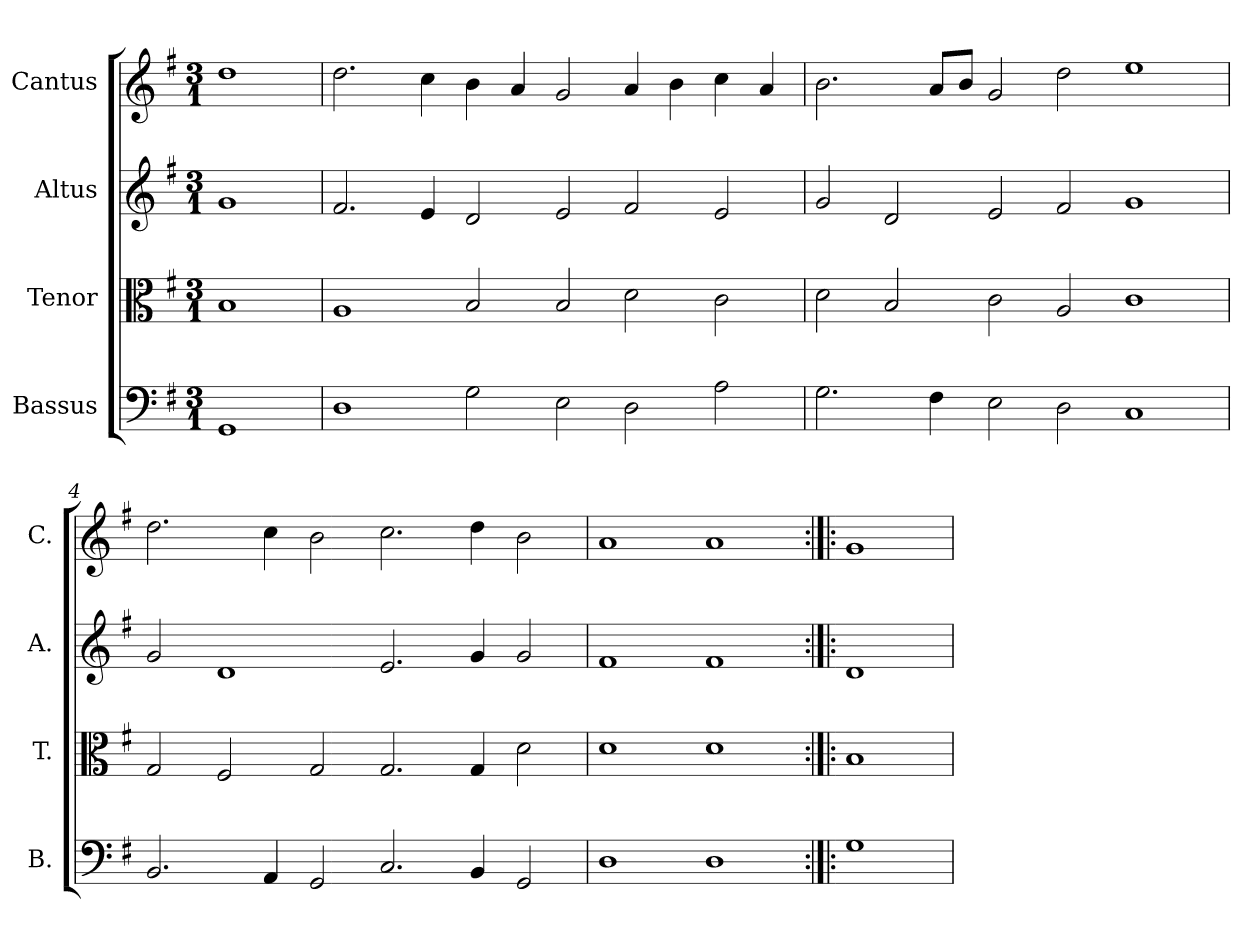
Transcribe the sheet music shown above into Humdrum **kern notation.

**kern	**kern	**kern	**kern
*part4	*part3	*part2	*part1
*staff4	*staff3	*staff2	*staff1
*I"Bassus	*I"Tenor	*I"Altus	*I"Cantus
*I'B.	*I'T.	*I'A.	*I'C.
*clefF4	*clefC3	*clefG2	*clefG2
*k[f#]	*k[f#]	*k[f#]	*k[f#]
*G:	*G:	*G:	*G:
*M3/1	*M3/1	*M3/1	*M3/1
=1	=1	=1	=1
1GG/	1B/	1g/	1dd\
=2	=2	=2	=2
1D\	1A/	2.f#/	2.dd\
.	.	4e/	4cc\
2G\	2B/	2d/	4b\
.	.	.	4a/
2E\	2B/	2e/	2g/
2D\	2d\	2f#/	4a/
.	.	.	4b\
2A\	2c\	2e/	4cc\
.	.	.	4a/
=3	=3	=3	=3
2.G\	2d\	2g/	2.b\
.	2B/	2d/	.
4F#\	.	.	8a/L
.	.	.	8b/J
2E\	2c\	2e/	2g/
2D\	2A/	2f#/	2dd\
1C/	1c\	1g/	1ee\
=4	=4	=4	=4
2.BB/	2G/	2g/	2.dd\
.	2F#/	1d/	.
4AA/	.	.	4cc\
2GG/	2G/	.	2b\
2.C/	2.G/	2.e/	2.cc\
4BB/	4G/	4g/	4dd\
2GG/	2d\	2g/	2b\
=5	=5	=5	=5
1D\	1d\	1f#/	1a/
1D\	1d\	1f#/	1a/
=6:|!|:	=6:|!|:	=6:|!|:	=6:|!|:
1G\	1B/	1d/	1g/
=	=	=	=
*-	*-	*-	*-
